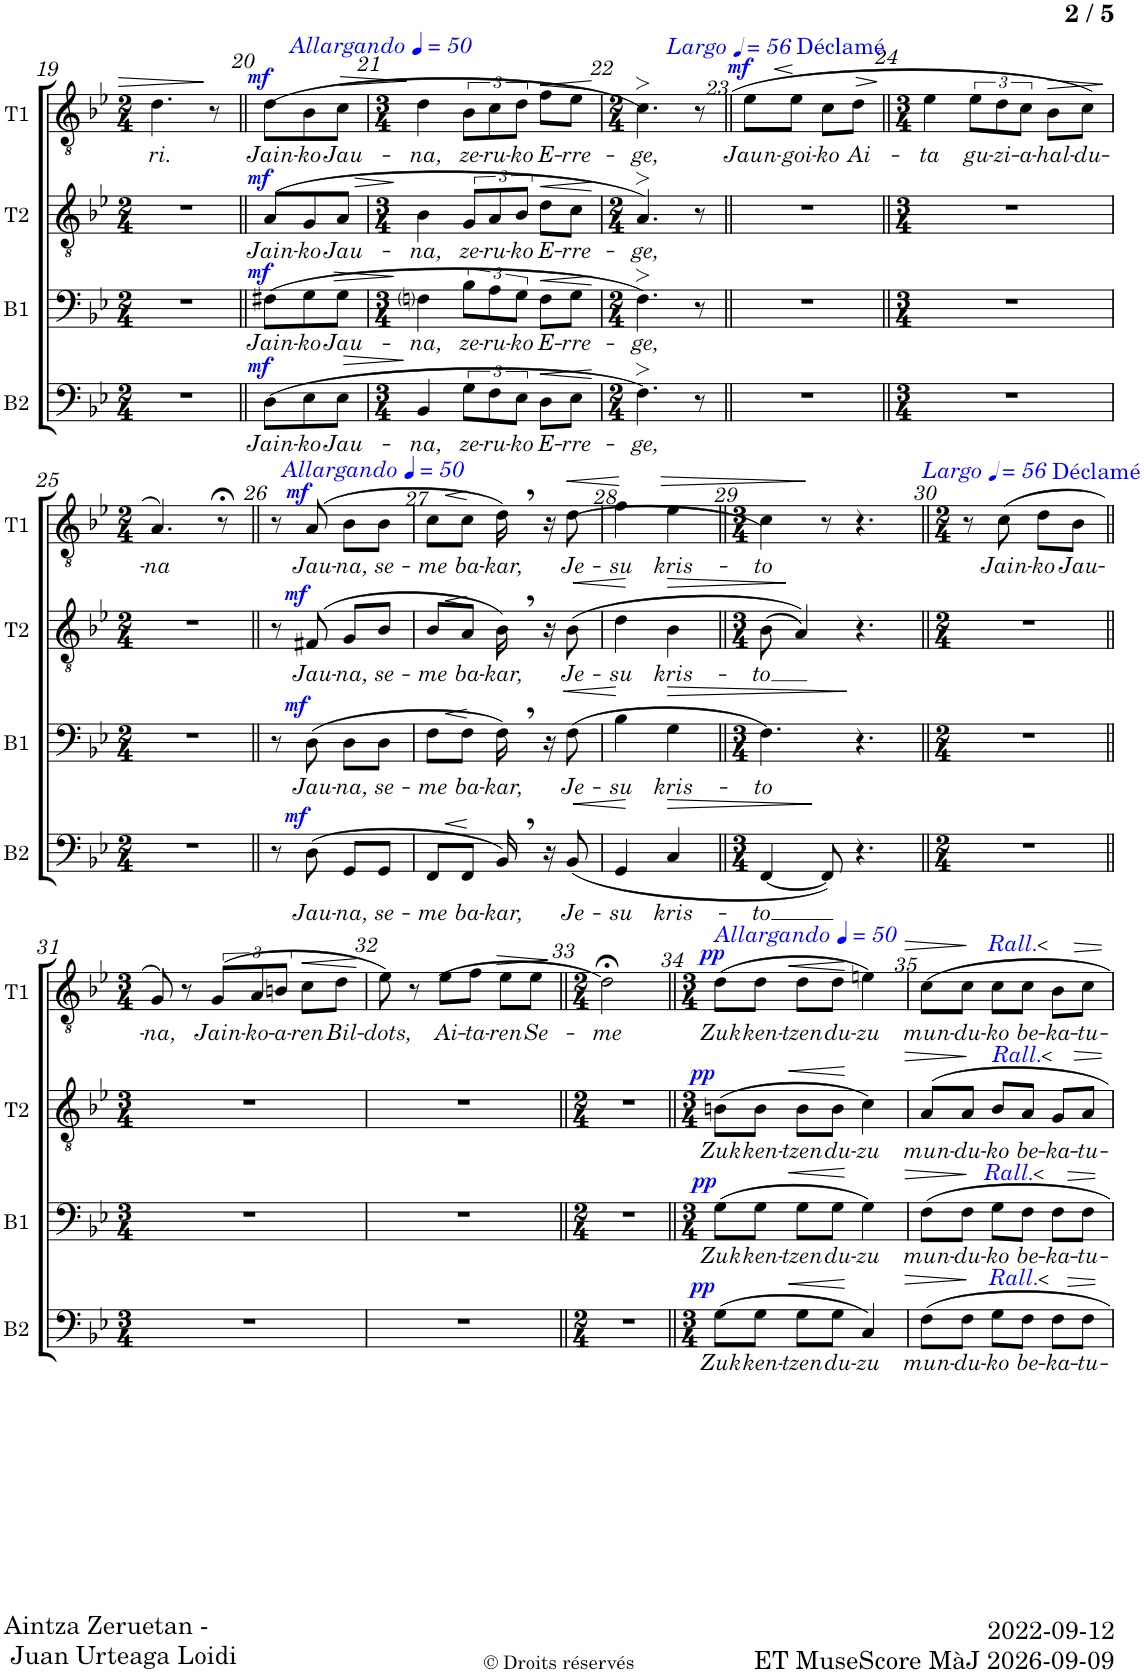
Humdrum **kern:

**kern	**text	**dynam	**kern	**text	**dynam	**kern	**text	**dynam	**kern	**text	**dynam
*part4	*part4	*part4	*part3	*part3	*part3	*part2	*part2	*part2	*part1	*part1	*part1
*staff4	*staff4	*staff4	*staff3	*staff3	*staff3	*staff2	*staff2	*staff2	*staff1	*staff1	*staff1
*I"Basse	*	*	*I"Baryton	*	*	*I"Ténor 2	*	*	*I"Ténor 1	*	*
*I'B2	*	*	*I'B1	*	*	*I'T2	*	*	*I'T1	*	*
!!LO:PB:g=z
*clefF4	*	*	*clefF4	*	*	*clefGv2	*	*	*clefGv2	*	*
*k[b-e-]	*	*	*k[b-e-]	*	*	*k[b-e-]	*	*	*k[b-e-]	*	*
*M2/4	*	*	*M2/4	*	*	*M2/4	*	*	*M2/4	*	*
=19	=19	=19	=19	=19	=19	=19	=19	=19	=19	=19	=19
!	!	!	!	!	!	!	!	!	!	!LO:LY:b	!
2r	.	.	2r	.	.	2r	.	.	4.d\	ri.	.
.	.	.	.	.	.	.	.	.	8r;<	.	.
=20||	=20||	=20||	=20||	=20||	=20||	=20||	=20||	=20||	=20||	=20||	=20||
*M3/8	*	*	*M3/8	*	*	*M3/8	*	*	*M3/8	*	*
*	*	*	*	*	*	*	*	*	*MM50	*	*
!	!	!	!	!	!	!	!	!	!LO:TX:a:i:t=Allargando	!	!
!	!LO:LY:b	!LO:DY:a	!	!LO:LY:b	!LO:DY:a	!	!LO:LY:b	!LO:DY:a	!	!LO:LY:b	!LO:DY:a
(8D\L	Jain-	mf	(8F#X\L	Jain-	mf	(8A/L	Jain-	mf	(8d\L	Jain-	mf
!	!LO:LY:b	!	!	!LO:LY:b	!	!	!LO:LY:b	!	!	!LO:LY:b	!
8E-\	-ko	.	8G\	-ko	.	8G/	-ko	.	8B-\	-ko	.
!	!LO:LY:b	!LO:HP:b	!	!LO:LY:b	!LO:HP:b	!	!LO:LY:b	!LO:HP:b	!	!LO:LY:b	!LO:HP:b
8E-\J	Jau-	>	8G\J	Jau-	>	8A/J	Jau-	>	8c\J	Jau-	>
=21	=21	=21	=21	=21	=21	=21	=21	=21	=21	=21	=21
*M3/4	*	*	*M3/4	*	*	*M3/4	*	*	*M3/4	*	*
!	!LO:LY:b	!	!	!LO:LY:b	!	!	!LO:LY:b	!	!	!LO:LY:b	!
4BB-/	-na,	.	4Fni\	-na,	.	4B-\	-na,	.	4d\	-na,	.
!	!LO:LY:b	!	!	!LO:LY:b	!	!	!LO:LY:b	!	!	!LO:LY:b	!
12G\L	ze-	]	12B-\L	ze-	]	12G/L	ze-	]	12B-\L	ze-	]
!	!LO:LY:b	!	!	!LO:LY:b	!	!	!LO:LY:b	!	!	!LO:LY:b	!
12F\	-ru-	.	12A\	-ru-	.	12A/	-ru-	.	12c\	-ru-	.
!	!LO:LY:b	!	!	!LO:LY:b	!	!	!LO:LY:b	!	!	!LO:LY:b	!
12E-\J	-ko	.	12G\J	-ko	.	12B-/J	-ko	.	12d\J	-ko	.
!	!LO:LY:b	!LO:HP:b	!	!LO:LY:b	!LO:HP:b	!	!LO:LY:b	!LO:HP:b	!	!LO:LY:b	!LO:HP:b
8D\L	E-	<	8F\L	E-	<	8d\L	E-	<	8f\L	E-	<
!	!LO:LY:b	!	!	!LO:LY:b	!	!	!LO:LY:b	!	!	!LO:LY:b	!
8E-\J	-rre-	.	8G\J	-rre-	.	8c\J	-rre-	.	8e-\J	-rre-	.
.	.	[	.	.	[	.	.	[	.	.	[
=22	=22	=22	=22	=22	=22	=22	=22	=22	=22	=22	=22
*M2/4	*	*	*M2/4	*	*	*M2/4	*	*	*M2/4	*	*
!	!LO:LY:b	!	!	!LO:LY:b	!	!	!LO:LY:b	!	!	!LO:LY:b	!
*	*	*	*	*	*	*	*	*	*^	*	*
4.F>\)	-ge,	.	4.F>\)	-ge,	.	4.A>/)	-ge,	.	4.c>\)	8ryy	-ge,	.
*	*	*	*	*	*	*	*	*	*MM56	*	*	*
!	!	!	!	!	!	!	!	!	!	!LO:TX:a:i:t=Largo	!	!
.	.	.	.	.	.	.	.	.	.	4.ryy	.	.
8r	.	.	8r	.	.	8r	.	.	8r	.	.	.
=23||	=23||	=23||	=23||	=23||	=23||	=23||	=23||	=23||	=23||	=23||	=23||	=23||
!	!	!	!	!	!	!	!	!	!	!	!LO:LY:b	!LO:HP:b
!	!	!	!	!	!	!	!	!	!	!	!	!LO:DY:n=1:a
*	*	*	*	*	*	*	*	*	*v	*v	*	*
2r	.	.	2r	.	.	2r	.	.	(8e-\L	Jaun-	< mf
!	!	!	!	!	!	!	!	!	!LO:TX:a:color=#0000FF:t=Déclamé	!	!
!	!	!	!	!	!	!	!	!	!	!LO:LY:b	!
.	.	.	.	.	.	.	.	.	8e-\J	-goi-	.
!	!	!	!	!	!	!	!	!	!	!LO:LY:b	!
.	.	.	.	.	.	.	.	.	8c\L	-ko	[
!	!	!	!	!	!	!	!	!	!	!LO:LY:b	!LO:HP:b
.	.	.	.	.	.	.	.	.	8d\J	Ai-	>
.	.	.	.	.	.	.	.	.	.	.	]
=24||	=24||	=24||	=24||	=24||	=24||	=24||	=24||	=24||	=24||	=24||	=24||
*M3/4	*	*	*M3/4	*	*	*M3/4	*	*	*M3/4	*	*
!	!	!	!	!	!	!	!	!	!	!LO:LY:b	!
2.r	.	.	2.r	.	.	2.r	.	.	4e-\	-ta	.
!	!	!	!	!	!	!	!	!	!	!LO:LY:b	!
.	.	.	.	.	.	.	.	.	12e-\L	gu-	.
!	!	!	!	!	!	!	!	!	!	!LO:LY:b	!
.	.	.	.	.	.	.	.	.	12d\	-zi-	.
!	!	!	!	!	!	!	!	!	!	!LO:LY:b	!
.	.	.	.	.	.	.	.	.	12c\J	-a-	.
!	!	!	!	!	!	!	!	!	!	!LO:LY:b	!LO:HP:b
.	.	.	.	.	.	.	.	.	8B-\L	-hal-	>
!	!	!	!	!	!	!	!	!	!	!LO:LY:b	!
.	.	.	.	.	.	.	.	.	8c\J	-du-	.
.	.	.	.	.	.	.	.	.	.	.	]
!!LO:LB:g=z
=25	=25	=25	=25	=25	=25	=25	=25	=25	=25	=25	=25
*M2/4	*	*	*M2/4	*	*	*M2/4	*	*	*M2/4	*	*
!	!	!	!	!	!	!	!	!	!	!LO:LY:b	!
2r	.	.	2r	.	.	2r	.	.	4.A/)	-na	.
.	.	.	.	.	.	.	.	.	8r;<	.	.
=26||	=26||	=26||	=26||	=26||	=26||	=26||	=26||	=26||	=26||	=26||	=26||
*	*	*	*	*	*	*	*	*	*MM50	*	*
!	!	!	!	!	!	!	!	!	!LO:TX:a:i:t=Allargando	!	!
8r	.	.	8r	.	.	8r	.	.	8r	.	.
!	!LO:LY:b	!LO:DY:a	!	!LO:LY:b	!LO:DY:a	!	!LO:LY:b	!LO:DY:a	!	!LO:LY:b	!LO:DY:a
(8D\	Jau-	mf	(8D\	Jau-	mf	(8F#X/	Jau-	mf	(8A/	Jau-	mf
!	!LO:LY:b	!	!	!LO:LY:b	!	!	!LO:LY:b	!	!	!LO:LY:b	!
8GG/L	-na,	.	8D\L	-na,	.	8G/L	-na,	.	8B-\L	-na,	.
!	!LO:LY:b	!	!	!LO:LY:b	!	!	!LO:LY:b	!	!	!LO:LY:b	!
8GG/J	se-	.	8D\J	se-	.	8B-/J	se-	.	8B-\J	se-	.
=27	=27	=27	=27	=27	=27	=27	=27	=27	=27	=27	=27
!	!LO:LY:b	!LO:HP:b	!	!LO:LY:b	!LO:HP:b	!	!LO:LY:b	!LO:HP:b	!	!LO:LY:b	!LO:HP:b
8FF/L	-me	<	8F\L	-me	<	8B-/L	-me	<	8c\L	-me	<
!	!LO:LY:b	!	!	!LO:LY:b	!	!	!LO:LY:b	!	!	!LO:LY:b	!
8FF/J	ba-	.	8F\J	ba-	.	8A/J	ba-	.	8c\J	ba-	.
!	!LO:LY:b	!	!	!LO:LY:b	!	!	!LO:LY:b	!	!	!LO:LY:b	!
16BB-,/)	-kar,	[	16F,\)	-kar,	[	16B-,\)	-kar,	[	16d,\)	-kar,	[
16r	.	.	16r	.	.	16r	.	.	16r	.	.
!	!LO:LY:b	!LO:HP:b	!	!LO:LY:b	!LO:HP:b	!	!LO:LY:b	!LO:HP:b	!	!LO:LY:b	!LO:HP:b
(8BB-/	Je-	<	(8F\	Je-	<	(8B-\	Je-	<	(8d\	Je-	<
=28	=28	=28	=28	=28	=28	=28	=28	=28	=28	=28	=28
!	!LO:LY:b	!	!	!LO:LY:b	!	!	!LO:LY:b	!	!	!LO:LY:b	!
4GG/	-su	.	4B-\	-su	.	4d\	-su	.	4f\	-su	.
!	!LO:LY:b	!LO:HP:n=1:b	!	!LO:LY:b	!LO:HP:n=1:b	!	!LO:LY:b	!LO:HP:n=1:b	!	!LO:LY:b	!LO:HP:n=1:b
4C/	kris-	[ >	4G\	kris-	[ >	4B-\	kris-	[ >	4e-\	kris-	[ >
=29||	=29||	=29||	=29||	=29||	=29||	=29||	=29||	=29||	=29||	=29||	=29||
*M3/4	*	*	*M3/4	*	*	*M3/4	*	*	*M3/4	*	*
!	!LO:LY:b	!	!	!LO:LY:b	!	!	!LO:LY:b	!	!	!LO:LY:b	!
[4FF/	-to	.	4.F\)	-to	.	(8B-;<\	-to	.	4c\)	-to	.
.	.	.	.	.	.	4A;</))	.	]	.	.	.
8FF/])	.	]	.	.	.	.	.	.	8r	.	]
4.r	.	.	4.r	.	]	4.r	.	.	4.r	.	.
!	!	!	!	!	!	!	!	!	!LO:TX:a:i:t=Largo	!	!
*	*	*	*	*	*	*	*	*	*MM56	*	*
=30||	=30||	=30||	=30||	=30||	=30||	=30||	=30||	=30||	=30||	=30||	=30||
*M2/4	*	*	*M2/4	*	*	*M2/4	*	*	*M2/4	*	*
2r	.	.	2r	.	.	2r	.	.	8r	.	.
!	!	!	!	!	!	!	!	!	!	!LO:LY:b	!
.	.	.	.	.	.	.	.	.	(8c\	Jain-	.
!	!	!	!	!	!	!	!	!	!LO:TX:a:color=#0000FF:t=Déclamé	!	!
!	!	!	!	!	!	!	!	!	!	!LO:LY:b	!
.	.	.	.	.	.	.	.	.	8d\L	-ko	.
!	!	!	!	!	!	!	!	!	!	!LO:LY:b	!
.	.	.	.	.	.	.	.	.	8B-\J	Jau-	.
!!LO:LB:g=z
=31||	=31||	=31||	=31||	=31||	=31||	=31||	=31||	=31||	=31||	=31||	=31||
*M3/4	*	*	*M3/4	*	*	*M3/4	*	*	*M3/4	*	*
!	!	!	!	!	!	!	!	!	!	!LO:LY:b	!
2.r	.	.	2.r	.	.	2.r	.	.	8G/)	-na,	.
.	.	.	.	.	.	.	.	.	8r	.	.
!	!	!	!	!	!	!	!	!	!	!LO:LY:b	!
.	.	.	.	.	.	.	.	.	(12G/L	Jain-	.
!	!	!	!	!	!	!	!	!	!	!LO:LY:b	!
.	.	.	.	.	.	.	.	.	12A/	-ko-	.
!	!	!	!	!	!	!	!	!	!	!LO:LY:b	!
.	.	.	.	.	.	.	.	.	12Bn/J	-a-	.
!	!	!	!	!	!	!	!	!	!	!LO:LY:b	!LO:HP:b
.	.	.	.	.	.	.	.	.	8c\L	-ren	<
!	!	!	!	!	!	!	!	!	!	!LO:LY:b	!
.	.	.	.	.	.	.	.	.	8d\J	Bil-	.
.	.	.	.	.	.	.	.	.	.	.	[
=32	=32	=32	=32	=32	=32	=32	=32	=32	=32	=32	=32
!	!	!	!	!	!	!	!	!	!	!LO:LY:b	!
2.r	.	.	2.r	.	.	2.r	.	.	8e-\)	-dots,	.
.	.	.	.	.	.	.	.	.	8r	.	.
!	!	!	!	!	!	!	!	!	!	!LO:LY:b	!
.	.	.	.	.	.	.	.	.	(8e-\L	Ai-	.
!	!	!	!	!	!	!	!	!	!	!LO:LY:b	!
.	.	.	.	.	.	.	.	.	8f\J	-ta-	.
!	!	!	!	!	!	!	!	!	!	!LO:LY:b	!LO:HP:b
.	.	.	.	.	.	.	.	.	8e-\L	-ren	>
!	!	!	!	!	!	!	!	!	!	!LO:LY:b	!
.	.	.	.	.	.	.	.	.	8e-\J	Se-	.
.	.	.	.	.	.	.	.	.	.	.	]
=33||	=33||	=33||	=33||	=33||	=33||	=33||	=33||	=33||	=33||	=33||	=33||
*M2/4	*	*	*M2/4	*	*	*M2/4	*	*	*M2/4	*	*
!	!	!	!	!	!	!	!	!	!	!LO:LY:b	!
2r	.	.	2r	.	.	2r	.	.	2d;<\)	-me	.
=34||	=34||	=34||	=34||	=34||	=34||	=34||	=34||	=34||	=34||	=34||	=34||
*M3/4	*	*	*M3/4	*	*	*M3/4	*	*	*M3/4	*	*
*	*	*	*	*	*	*	*	*	*MM50	*	*
!	!	!	!	!	!	!	!	!	!LO:TX:a:i:t=Allargando	!	!
!	!LO:LY:b	!LO:DY:a	!	!LO:LY:b	!LO:DY:a	!	!LO:LY:b	!LO:DY:a	!	!LO:LY:b	!LO:DY:a
(8G\L	Zuk	pp	(8G\L	Zuk	pp	(8Bn\L	Zuk	pp	(8d\L	Zuk	pp
!	!LO:LY:b	!	!	!LO:LY:b	!	!	!LO:LY:b	!	!	!LO:LY:b	!
8G\J	ken-	.	8G\J	ken-	.	8B\J	ken-	.	8d\J	ken-	.
!	!LO:LY:b	!LO:HP:b	!	!LO:LY:b	!LO:HP:b	!	!LO:LY:b	!LO:HP:b	!	!LO:LY:b	!LO:HP:b
8G\L	-tzen	<	8G\L	-tzen	<	8B\L	-tzen	<	8d\L	-tzen	<
!	!LO:LY:b	!	!	!LO:LY:b	!	!	!LO:LY:b	!	!	!LO:LY:b	!
8G\J	du-	.	8G\J	du-	.	8B\J	du-	.	8d\J	du-	.
!	!LO:LY:b	!	!	!LO:LY:b	!	!	!LO:LY:b	!	!	!LO:LY:b	!
4C/)	-zu	[	4G\)	-zu	[	4c\)	-zu	[	4en\)	-zu	[
=35	=35	=35	=35	=35	=35	=35	=35	=35	=35	=35	=35
!	!LO:LY:b	!LO:HP:b	!	!LO:LY:b	!LO:HP:b	!	!LO:LY:b	!LO:HP:b	!	!LO:LY:b	!LO:HP:b
8F\L	mun-	>	8F\L	mun-	>	8A/L	mun-	>	8c\L	mun-	>
!	!LO:LY:b	!	!	!LO:LY:b	!	!	!LO:LY:b	!	!	!LO:LY:b	!
8F\J	-du-	.	8F\J	-du-	.	8A/J	-du-	.	8c\J	-du-	.
!	!	!	!	!	!	!	!	!	!LO:TX:a:i:color=#0000FF:t=Rall.	!	!
!	!	!	!	!	!	!LO:TX:a:i:color=#0000FF:t=Rall.	!	!	!	!	!
!	!	!	!LO:TX:a:i:color=#0000FF:t=Rall.	!	!	!	!	!	!	!	!
!LO:TX:a:i:color=#0000FF:t=Rall.	!	!	!	!	!	!	!	!	!	!	!
!	!LO:LY:b	!LO:HP:n=1:b	!	!LO:LY:b	!LO:HP:n=1:b	!	!LO:LY:b	!LO:HP:n=1:b	!	!LO:LY:b	!LO:HP:n=1:b
8G\L	-ko	] <	8G\L	-ko	] <	8B-/L	-ko	] <	8c\L	-ko	] <
!	!LO:LY:b	!	!	!LO:LY:b	!	!	!LO:LY:b	!	!	!LO:LY:b	!
8F\J	be-	.	8F\J	be-	.	8A/J	be-	.	8c\J	be-	.
!	!LO:LY:b	!	!	!LO:LY:b	!	!	!LO:LY:b	!	!	!LO:LY:b	!
8F\L	-ka-	[	8F\L	-ka-	[	8G/L	-ka-	[	8B-\L	-ka-	[
!	!LO:LY:b	!	!	!LO:LY:b	!	!	!LO:LY:b	!	!	!LO:LY:b	!
8F\J	-tu-	.	8F\J	-tu-	.	8A/J	-tu-	.	8c\J	-tu-	.
=	=	=	=	=	=	=	=	=	=	=	=
*-	*-	*-	*-	*-	*-	*-	*-	*-	*-	*-	*-
